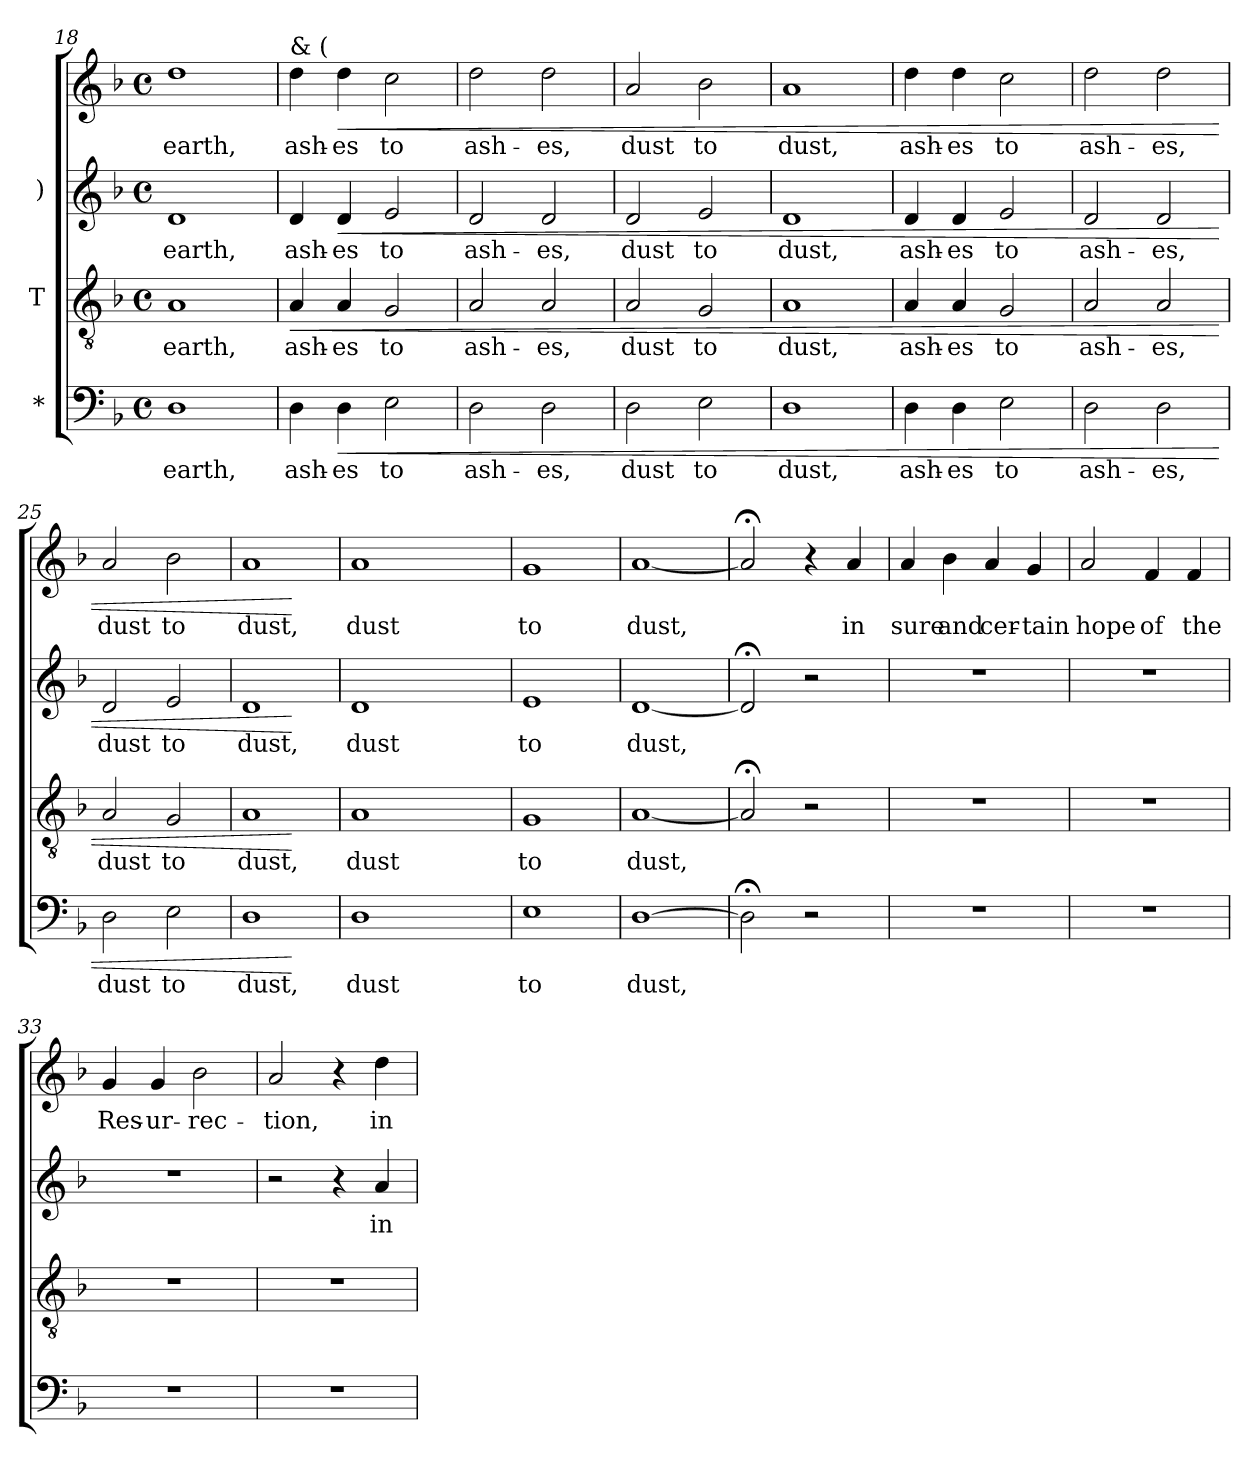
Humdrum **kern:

**kern	**text	**dynam	**kern	**text	**dynam	**kern	**text	**dynam	**kern	**text	**dynam
*part4	*part4	*part4	*part3	*part3	*part3	*part2	*part2	*part2	*part1	*part1	*part1
*staff4	*staff4	*staff4	*staff3	*staff3	*staff3	*staff2	*staff2	*staff2	*staff1	*staff1	*staff1
*I"*	*	*	*I"T	*	*	*I")	*	*	*	*	*
*clefF4	*	*	*clefGv2	*	*	*clefG2	*	*	*clefG2	*	*
*k[b-]	*	*	*k[b-]	*	*	*k[b-]	*	*	*k[b-]	*	*
*F:	*	*	*F:	*	*	*F:	*	*	*F:	*	*
*M4/4	*	*	*M4/4	*	*	*M4/4	*	*	*M4/4	*	*
*met(c)	*	*	*met(c)	*	*	*met(c)	*	*	*met(c)	*	*
=18	=18	=18	=18	=18	=18	=18	=18	=18	=18	=18	=18
!	!LO:LY:b	!	!	!LO:LY:b	!	!	!LO:LY:b	!	!	!LO:LY:b	!
1D	earth,	.	1A	earth,	.	1d	earth,	.	1dd	earth,	.
!!LO:LB:g=z
=19	=19	=19	=19	=19	=19	=19	=19	=19	=19	=19	=19
!	!	!	!	!	!	!	!	!	!LO:TX:a:t=& (	!	!
!	!LO:LY:b	!	!	!LO:LY:b	!LO:HP:b	!	!LO:LY:b	!	!	!LO:LY:b	!
4D\	ash-	.	4A/	ash-	<	4d/	ash-	.	4dd\	ash-	.
!	!LO:LY:b	!LO:HP:b	!	!LO:LY:b	!	!	!LO:LY:b	!LO:HP:b	!	!LO:LY:b	!LO:HP:b
4D\	-es	<	4A/	-es	.	4d/	-es	<	4dd\	-es	<
!	!LO:LY:b	!	!	!LO:LY:b	!	!	!LO:LY:b	!	!	!LO:LY:b	!
2E\	to	.	2G/	to	.	2e/	to	.	2cc\	to	.
=20	=20	=20	=20	=20	=20	=20	=20	=20	=20	=20	=20
!	!LO:LY:b	!	!	!LO:LY:b	!	!	!LO:LY:b	!	!	!LO:LY:b	!
2D\	ash-	.	2A/	ash-	.	2d/	ash-	.	2dd\	ash-	.
!	!LO:LY:b	!	!	!LO:LY:b	!	!	!LO:LY:b	!	!	!LO:LY:b	!
2D\	-es,	.	2A/	-es,	.	2d/	-es,	.	2dd\	-es,	.
=21	=21	=21	=21	=21	=21	=21	=21	=21	=21	=21	=21
!	!LO:LY:b	!	!	!LO:LY:b	!	!	!LO:LY:b	!	!	!LO:LY:b	!
2D\	dust	.	2A/	dust	.	2d/	dust	.	2a/	dust	.
!	!LO:LY:b	!	!	!LO:LY:b	!	!	!LO:LY:b	!	!	!LO:LY:b	!
2E\	to	.	2G/	to	.	2e/	to	.	2b-\	to	.
=22	=22	=22	=22	=22	=22	=22	=22	=22	=22	=22	=22
!	!LO:LY:b	!	!	!LO:LY:b	!	!	!LO:LY:b	!	!	!LO:LY:b	!
1D	dust,	.	1A	dust,	.	1d	dust,	.	1a	dust,	.
=23	=23	=23	=23	=23	=23	=23	=23	=23	=23	=23	=23
!	!LO:LY:b	!	!	!LO:LY:b	!	!	!LO:LY:b	!	!	!LO:LY:b	!
4D\	ash-	.	4A/	ash-	.	4d/	ash-	.	4dd\	ash-	.
!	!LO:LY:b	!	!	!LO:LY:b	!	!	!LO:LY:b	!	!	!LO:LY:b	!
4D\	-es	.	4A/	-es	.	4d/	-es	.	4dd\	-es	.
!	!LO:LY:b	!	!	!LO:LY:b	!	!	!LO:LY:b	!	!	!LO:LY:b	!
2E\	to	.	2G/	to	.	2e/	to	.	2cc\	to	.
=24	=24	=24	=24	=24	=24	=24	=24	=24	=24	=24	=24
!	!LO:LY:b	!	!	!LO:LY:b	!	!	!LO:LY:b	!	!	!LO:LY:b	!
2D\	ash-	.	2A/	ash-	.	2d/	ash-	.	2dd\	ash-	.
!	!LO:LY:b	!	!	!LO:LY:b	!	!	!LO:LY:b	!	!	!LO:LY:b	!
2D\	-es,	.	2A/	-es,	.	2d/	-es,	.	2dd\	-es,	.
=25	=25	=25	=25	=25	=25	=25	=25	=25	=25	=25	=25
!	!LO:LY:b	!	!	!LO:LY:b	!	!	!LO:LY:b	!	!	!LO:LY:b	!
2D\	dust	.	2A/	dust	.	2d/	dust	.	2a/	dust	.
!	!LO:LY:b	!	!	!LO:LY:b	!	!	!LO:LY:b	!	!	!LO:LY:b	!
2E\	to	.	2G/	to	.	2e/	to	.	2b-\	to	.
=26	=26	=26	=26	=26	=26	=26	=26	=26	=26	=26	=26
!	!LO:LY:b	!	!	!LO:LY:b	!	!	!LO:LY:b	!	!	!LO:LY:b	!
1D	dust,	.	1A	dust,	.	1d	dust,	.	1a	dust,	.
.	.	[	.	.	[	.	.	[	.	.	[
!!LO:PB:g=z
=27	=27	=27	=27	=27	=27	=27	=27	=27	=27	=27	=27
!	!LO:LY:b	!	!	!LO:LY:b	!	!	!LO:LY:b	!	!	!LO:LY:b	!
*^	*	*	*^	*	*	*^	*	*	*	*	*
1D	4ryy	dust	.	1A	4ryy	dust	.	1d	4ryy	dust	.	1a	dust	.
.	16ryy	.	.	.	16ryy	.	.	.	16ryy	.	.	.	.	.
.	2ryy	.	.	.	2ryy	.	.	.	2ryy	.	.	.	.	.
.	8.ryy	.	.	.	8.ryy	.	.	.	8.ryy	.	.	.	.	.
=28	=28	=28	=28	=28	=28	=28	=28	=28	=28	=28	=28	=28	=28	=28
!	!	!LO:LY:b	!	!	!	!LO:LY:b	!	!	!	!LO:LY:b	!	!	!LO:LY:b	!
*v	*v	*	*	*	*	*	*	*v	*v	*	*	*	*	*
*	*	*	*v	*v	*	*	*	*	*	*	*	*
1E	to	.	1G	to	.	1e	to	.	1g	to	.
=29	=29	=29	=29	=29	=29	=29	=29	=29	=29	=29	=29
!	!LO:LY:b	!	!	!LO:LY:b	!	!	!LO:LY:b	!	!	!LO:LY:b	!
[>1D	dust,	.	[<1A	dust,	.	[<1d	dust,	.	[<1a	dust,	.
=30	=30	=30	=30	=30	=30	=30	=30	=30	=30	=30	=30
2D;<\]	.	.	2A;/]	.	.	2d;/]	.	.	2a;/]	.	.
2r	.	.	2r	.	.	2r	.	.	4r	.	.
!	!	!	!	!	!	!	!	!	!	!LO:LY:b	!
.	.	.	.	.	.	.	.	.	4a/	in	.
=31	=31	=31	=31	=31	=31	=31	=31	=31	=31	=31	=31
!	!	!	!	!	!	!	!	!	!	!LO:LY:b	!
1r	.	.	1r	.	.	1r	.	.	4a/	sure	.
!	!	!	!	!	!	!	!	!	!	!LO:LY:b	!
.	.	.	.	.	.	.	.	.	4b-\	and	.
!	!	!	!	!	!	!	!	!	!	!LO:LY:b	!
.	.	.	.	.	.	.	.	.	4a/	cer-	.
!	!	!	!	!	!	!	!	!	!	!LO:LY:b	!
.	.	.	.	.	.	.	.	.	4g/	-tain	.
=32	=32	=32	=32	=32	=32	=32	=32	=32	=32	=32	=32
!	!	!	!	!	!	!	!	!	!	!LO:LY:b	!
1r	.	.	1r	.	.	1r	.	.	2a/	hope	.
!	!	!	!	!	!	!	!	!	!	!LO:LY:b	!
.	.	.	.	.	.	.	.	.	4f/	of	.
!	!	!	!	!	!	!	!	!	!	!LO:LY:b	!
.	.	.	.	.	.	.	.	.	4f/	the	.
=33	=33	=33	=33	=33	=33	=33	=33	=33	=33	=33	=33
!	!	!	!	!	!	!	!	!	!	!LO:LY:b	!
1r	.	.	1r	.	.	1r	.	.	4g/	Res-	.
!	!	!	!	!	!	!	!	!	!	!LO:LY:b	!
.	.	.	.	.	.	.	.	.	4g/	-ur-	.
!	!	!	!	!	!	!	!	!	!	!LO:LY:b	!
.	.	.	.	.	.	.	.	.	2b-\	-rec-	.
=34	=34	=34	=34	=34	=34	=34	=34	=34	=34	=34	=34
!	!	!	!	!	!	!	!	!	!	!LO:LY:b	!
1r	.	.	1r	.	.	2r	.	.	2a/	-tion,	.
.	.	.	.	.	.	4r	.	.	4r	.	.
!	!	!	!	!	!	!	!LO:LY:b	!	!	!LO:LY:b	!
.	.	.	.	.	.	4a/	in	.	4dd\	in	.
=	=	=	=	=	=	=	=	=	=	=	=
*-	*-	*-	*-	*-	*-	*-	*-	*-	*-	*-	*-
